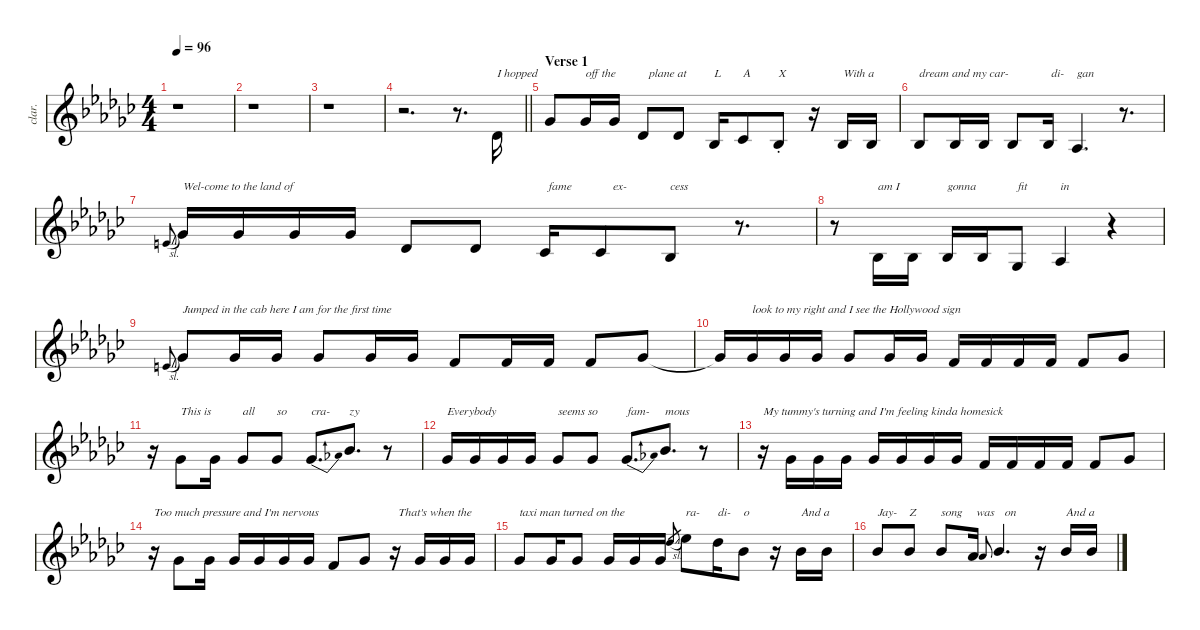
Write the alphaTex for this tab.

\defaultSystemsLayout 4
\hideDynamics
\bracketExtendMode nobrackets
\otherSystemsTrackNameOrientation horizontal
\track ("Vocals" "clar.") {instrument clarinet}
\staff {score}
\tuning (Eb4 Bb3 Gb3 Db3 Ab2 Eb2)
\ts (4 4)
\beaming (8 2 2 2 2)
\tempo 96
\clef g2
\ks gb
r.1{dy f instrument clarinet beam Down} |
r.1{beam Down} |
r.1{beam Down} |
\barLineRight lightlight
r.2{d beam Down} r.8{d beam Down} 7.3{acc b}.16{txt "I hopped" beam Up} |
\section ("" "Verse 1")
12.3{acc b}.8{beam Up} 12.3{acc b}.16{txt "off the" beam Up} 12.3{acc b}.16{beam Up} 7.3{acc b}.8{txt "  plane at" beam Up} 7.3{acc b}.8{beam Up} 4.3{acc b}.16{txt "L" beam Up} 5.3{acc b}.8{txt "A" beam Up} 4.3{st acc b}.8{txt "X" beam Up} r.16{beam Up} 4.3{acc b}.16{txt "With a" beam Up} 4.3{acc b}.16{beam Up} |
4.3{acc b}.8{txt "dream and my car-" beam Up} 4.3{acc b}.16{beam Up} 4.3{acc b}.16{beam Up} 4.3{acc b}.8{beam Up} 4.3{acc b}.16{txt " di-" beam Up} 2.3{acc b}.4{d txt "gan" beam Up} r.8{d beam Up} |
10.3{sl acc forcenatural}.8{gr onbeat dy mf beam Up} 12.3{acc b}.16{txt "Wel-come to the land of" dy f beam Up} 12.3{acc b}.16{beam Up} 12.3{acc b}.16{beam Up} 12.3{acc b}.16{beam Up} 7.3{acc b}.8{beam Up} 7.3{acc b}.8{beam Up} 5.3{acc b}.16{txt " fame" beam Up} 5.3{acc b}.8{txt "    ex-" beam Up} 4.3{acc b}.8{txt "cess" beam Up} r.8{d beam Up} |
r.8{beam Down} 4.3{acc b}.16{txt "am I" beam Up} 4.3{acc b}.16{beam Up} 4.3{acc b}.16{txt "gonna" beam Up} 4.3{acc b}.16{beam Up} 0.3{acc b}.8{txt "fit" beam Up} 2.3{acc b}.4{txt "in" beam Up} r.4{beam Up} |
10.3{sl acc forcenatural}.8{gr onbeat dy mf beam Up} 12.3{acc b}.8{txt "Jumped in the cab here I am for the first time" dy f beam Up} 12.3{acc b}.16{beam Up} 12.3{acc b}.16{beam Up} 12.3{acc b}.8{beam Up} 12.3{acc b}.16{beam Up} 12.3{acc b}.16{beam Up} 11.3{acc forcenatural}.8{beam Up} 11.3{acc forcenatural}.16{beam Up} 11.3{acc forcenatural}.16{beam Up} 11.3{acc forcenatural}.8{beam Up} 12.3{acc b}.8{beam Up} |
12.3{t acc b}.16{beam Up} 12.3{acc b}.16{txt "look to my right and I see the Hollywood sign" beam Up} 12.3{acc b}.16{beam Up} 12.3{acc b}.16{beam Up} 12.3{acc b}.8{beam Up} 12.3{acc b}.16{beam Up} 12.3{acc b}.16{beam Up} 11.3{acc forcenatural}.16{beam Up} 11.3{acc forcenatural}.16{beam Up} 11.3{acc forcenatural}.16{beam Up} 11.3{acc forcenatural}.16{beam Up} 11.3{acc forcenatural}.8{beam Up} 12.3{acc b}.8{beam Up} |
r.16{beam Down} 12.3{acc b}.8{txt "This is" beam Up} 12.3{acc b}.16{beam Up} 12.3{acc b}.8{txt "all" beam Up} 12.3{acc b}.8{txt "so" beam Up} 12.3{be (bend 0 0 18 5) acc b}.8{d txt "cra-" beam Up} 16.3{acc b}.8{d txt "zy" beam Up} r.8{beam Up} |
12.3{acc b}.16{txt "Everybody" beam Up} 12.3{acc b}.16{beam Up} 12.3{acc b}.16{beam Up} 12.3{acc b}.16{beam Up} 12.3{acc b}.8{txt "seems so" beam Up} 12.3{acc b}.8{beam Up} 12.3{be (bend 0 0 18 5) acc b}.8{d txt "fam-" beam Up} 16.3{acc b}.8{d txt "mous" beam Up} r.8{beam Up} |
r.16{txt "My tummy's turning and I'm feeling kinda homesick" beam Down} 12.3{acc b}.16{beam Up} 12.3{acc b}.16{beam Up} 12.3{acc b}.16{beam Up} 12.3{acc b}.16{beam Up} 12.3{acc b}.16{beam Up} 12.3{acc b}.16{beam Up} 12.3{acc b}.16{beam Up} 11.3{acc forcenatural}.16{beam Up} 11.3{acc forcenatural}.16{beam Up} 11.3{acc forcenatural}.16{beam Up} 11.3{acc forcenatural}.16{beam Up} 11.3{acc forcenatural}.8{beam Up} 12.3{acc b}.8{beam Up} |
r.16{txt "Too much pressure and I'm nervous" beam Down} 12.3{acc b}.8{beam Up} 12.3{acc b}.16{beam Up} 12.3{acc b}.16{beam Up} 12.3{acc b}.16{beam Up} 12.3{acc b}.16{beam Up} 12.3{acc b}.16{beam Up} 11.3{acc forcenatural}.8{beam Up} 12.3{acc b}.8{beam Up} r.16{txt " That's when the" beam Up} 12.3{acc b}.16{beam Up} 12.3{acc b}.16{beam Up} 12.3{acc b}.16{beam Up} |
12.3{acc b}.8{txt "taxi man turned on the" beam Up} 12.3{acc b}.16{beam Up} 12.3{acc b}.8{beam Up} 12.3{acc b}.16{beam Up} 12.3{acc b}.16{beam Up} 12.3{acc b}.16{beam Up} 15.2{sl acc b}.8{gr dy mf beam Up} 17.2{acc b}.8{txt "ra-" dy f beam Down} 15.2{acc b}.16{txt "di-" beam Down} 12.2{acc b}.8{txt "o" beam Down} r.16{beam Down} 12.2{acc b}.16{txt "And a" beam Up} 12.2{acc b}.16{beam Up} |
12.2{acc b}.8{txt "Jay-" beam Up} 12.2{acc b}.8{txt "Z" beam Up} 12.2{acc b}.8{txt "song" beam Up} 10.2{acc b}.16{txt " was" beam Up} 10.2{acc b}.8{gr onbeat dy mf beam Up} 12.2{acc b}.4{d txt "  on" dy f beam Up} r.16{beam Up} 12.2{acc b}.16{txt "And a" beam Up} 12.2{acc b}.16{beam Up}
